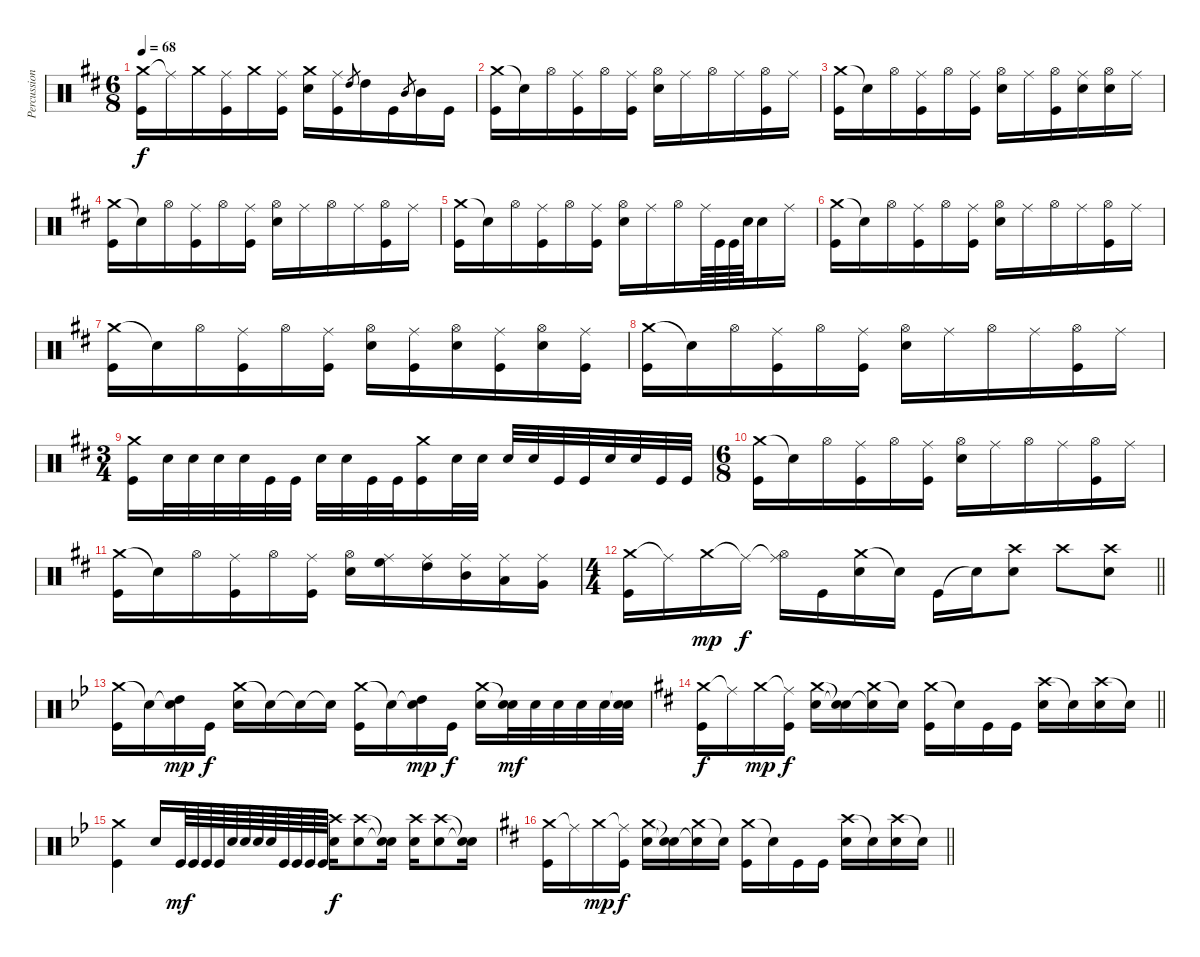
\track ("Percussions" "Percussion") {instrument percussion}
\staff {score}
\articulation defaults
\ts (6 8)
\tempo 68
\clef neutral
\ks d
("Crash medium (hit)" "Kick (hit)").16{dy f} "Ride (middle)"{t}.16 "Crash medium (hit)".16 ("Ride (middle)" "Kick (hit)").16 "Crash medium (hit)".16 ("Ride (middle)" "Kick (hit)").16 ("Crash medium (hit)" "Electric Snare (hit)").16 ("Ride (middle)" "Kick (hit)").16 "High Tom (hit)".8{gr} "High Tom (hit)".16 "Kick (hit)".16 "Mid Tom (hit)".8{gr} "Mid Tom (hit)".16 "Kick (hit)".16 |
("Crash medium (hit)" "Kick (hit)").16 "Snare (hit)"{t}.16 "Hi-Hat (open)".16 ("Ride (middle)" "Kick (hit)").16 "Hi-Hat (open)".16 ("Ride (middle)" "Kick (hit)").16 ("Hi-Hat (open)" "Electric Snare (hit)").16 "Ride (middle)".16 "Hi-Hat (open)".16 "Ride (middle)".16 ("Hi-Hat (open)" "Kick (hit)").16 "Ride (middle)".16 |
("Crash medium (hit)" "Kick (hit)").16 "Snare (hit)"{t}.16 "Hi-Hat (open)".16 ("Ride (middle)" "Kick (hit)").16 "Hi-Hat (open)".16 ("Ride (middle)" "Kick (hit)").16 ("Hi-Hat (open)" "Electric Snare (hit)").16 "Ride (middle)".16 ("Hi-Hat (open)" "Kick (hit)").16 ("Ride (middle)" "Electric Snare (hit)").16 ("Hi-Hat (open)" "Electric Snare (hit)").16 "Ride (middle)".16 |
("Crash medium (hit)" "Kick (hit)").16 "Snare (hit)"{t}.16 "Hi-Hat (open)".16 ("Ride (middle)" "Kick (hit)").16 "Hi-Hat (open)".16 ("Ride (middle)" "Kick (hit)").16 ("Hi-Hat (open)" "Electric Snare (hit)").16 "Ride (middle)".16 "Hi-Hat (open)".16 "Ride (middle)".16 ("Hi-Hat (open)" "Kick (hit)").16 "Ride (middle)".16 |
("Crash medium (hit)" "Kick (hit)").16 "Snare (hit)"{t}.16 "Hi-Hat (open)".16 ("Ride (middle)" "Kick (hit)").16 "Hi-Hat (open)".16 ("Ride (middle)" "Kick (hit)").16 ("Hi-Hat (open)" "Electric Snare (hit)").16 "Ride (middle)".16 "Hi-Hat (open)".16 "Ride (middle)".64 "Kick (hit)".64 "Kick (hit)".64 "Electric Snare (hit)".64 "Electric Snare (hit)".16 "Ride (middle)".16 |
("Crash medium (hit)" "Kick (hit)").16 "Snare (hit)"{t}.16 "Hi-Hat (open)".16 ("Ride (middle)" "Kick (hit)").16 "Hi-Hat (open)".16 ("Ride (middle)" "Kick (hit)").16 ("Hi-Hat (open)" "Electric Snare (hit)").16 "Ride (middle)".16 "Hi-Hat (open)".16 "Ride (middle)".16 ("Hi-Hat (open)" "Kick (hit)").16 "Ride (middle)".16 |
("Crash medium (hit)" "Kick (hit)").16 "Snare (hit)"{t}.16 "Hi-Hat (open)".16 ("Ride (middle)" "Kick (hit)").16 "Hi-Hat (open)".16 ("Ride (middle)" "Kick (hit)").16 ("Hi-Hat (open)" "Electric Snare (hit)").16 ("Ride (middle)" "Kick (hit)").16 ("Hi-Hat (open)" "Electric Snare (hit)").16 ("Ride (middle)" "Kick (hit)").16 ("Hi-Hat (open)" "Electric Snare (hit)").16 ("Ride (middle)" "Kick (hit)").16 |
("Crash medium (hit)" "Kick (hit)").16 "Snare (hit)"{t}.16 "Hi-Hat (open)".16 ("Ride (middle)" "Kick (hit)").16 "Hi-Hat (open)".16 ("Ride (middle)" "Kick (hit)").16 ("Hi-Hat (open)" "Electric Snare (hit)").16 "Ride (middle)".16 "Hi-Hat (open)".16 "Ride (middle)".16 ("Hi-Hat (open)" "Kick (hit)").16 "Ride (middle)".16 |
\ts (3 4)
("Crash medium (hit)" "Kick (hit)").16 "Electric Snare (hit)".32 "Electric Snare (hit)".32 "Electric Snare (hit)".32 "Electric Snare (hit)".32 "Kick (hit)".32 "Kick (hit)".32 "Electric Snare (hit)".32 "Electric Snare (hit)".32 "Kick (hit)".32 "Kick (hit)".32 ("Crash medium (hit)" "Kick (hit)").16 "Electric Snare (hit)".32 "Electric Snare (hit)".32 "Electric Snare (hit)".32 "Electric Snare (hit)".32 "Kick (hit)".32 "Kick (hit)".32 "Electric Snare (hit)".32 "Electric Snare (hit)".32 "Kick (hit)".32 "Kick (hit)".32 |
\ts (6 8)
("Crash medium (hit)" "Kick (hit)").16 "Snare (hit)"{t}.16 "Hi-Hat (open)".16 ("Ride (middle)" "Kick (hit)").16 "Hi-Hat (open)".16 ("Ride (middle)" "Kick (hit)").16 ("Hi-Hat (open)" "Electric Snare (hit)").16 "Ride (middle)".16 "Hi-Hat (open)".16 "Ride (middle)".16 ("Hi-Hat (open)" "Kick (hit)").16 "Ride (middle)".16 |
("Crash medium (hit)" "Kick (hit)").16 "Snare (hit)"{t}.16 "Hi-Hat (open)".16 ("Ride (middle)" "Kick (hit)").16 "Hi-Hat (open)".16 ("Ride (middle)" "Kick (hit)").16 ("Hi-Hat (open)" "Electric Snare (hit)").16 ("Ride (middle)" "High Floor Tom (hit)").16 ("Ride (middle)" "High Tom (hit)").16 ("Ride (middle)" "Mid Tom (hit)").16 ("Ride (middle)" "Low Tom (hit)").16 ("Ride (middle)" "Very Low Tom (hit)").16 |
\ts (4 4)
\barLineRight lightlight
("Crash medium (hit)" "Kick (hit)").16 "Ride (middle)"{t}.16 "Crash medium (hit)".16{dy mp} "Ride (middle)"{t}.16{dy f} ("Ride (middle)"{t} "Hi-Hat (open)").16 "Kick (hit)".16 ("Crash medium (hit)" "Electric Snare (hit)").16 "Snare (hit)"{t}.16 "Kick (hit)".16 "Snare (hit)"{t}.16 ("Crash high (hit)" "Electric Snare (hit)").8 "Crash high (hit)".8 ("Crash high (hit)" "Electric Snare (hit)").8 |
\ks bb
("Crash medium (hit)" "Kick (hit)").16 "Snare (hit)"{t}.16 ("Snare (hit)"{t} "High Tom (hit)").16{dy mp} "Kick (hit)".16{dy f} ("Crash medium (hit)" "Electric Snare (hit)").16 "Snare (hit)"{t}.16 "Snare (hit)"{t}.16 "Snare (hit)"{t}.16 ("Crash medium (hit)" "Kick (hit)").16 "Snare (hit)"{t}.16 ("Snare (hit)"{t} "High Tom (hit)").16{dy mp} "Kick (hit)".16{dy f} ("Crash medium (hit)" "Electric Snare (hit)").16 ("Snare (hit)"{t} "Electric Snare (hit)").32{dy mf} "Electric Snare (hit)".32 "Electric Snare (hit)".32 "Electric Snare (hit)".32 "Electric Snare (hit)".32 ("Snare (hit)"{t} "Electric Snare (hit)").32 |
\barLineRight lightlight
\ks d
("Crash medium (hit)" "Kick (hit)").16{dy f} "Ride (middle)"{t}.16 "Crash medium (hit)".16{dy mp} ("Ride (middle)"{t} "Kick (hit)").16{dy f} ("Crash medium (hit)" "Electric Snare (hit)").16 ("Snare (hit)"{t} "Snare (hit)"{t}).16 ("Crash medium (hit)" "Electric Snare (hit)"{t}).16 "Snare (hit)"{t}.16 ("Crash medium (hit)" "Kick (hit)").16 "Snare (hit)"{t}.16 "Kick (hit)".16 "Kick (hit)".16 ("Crash high (hit)" "Electric Snare (hit)").16 "Snare (hit)"{t}.16 ("Crash high (hit)" "Electric Snare (hit)").16 "Snare (hit)"{t}.16 |
\ks bb
("Crash medium (hit)" "Kick (hit)").4 "Electric Snare (hit)".16 "Kick (hit)".64{dy mf} "Kick (hit)".64 "Kick (hit)".64 "Kick (hit)".64 "Electric Snare (hit)".64 "Electric Snare (hit)".64 "Electric Snare (hit)".64 "Electric Snare (hit)".64 "Kick (hit)".64 "Kick (hit)".64 "Kick (hit)".64 "Kick (hit)".64 ("Crash high (hit)" "Electric Snare (hit)").16{dy f} ("Crash high (hit)" "Electric Snare (hit)").8 ("Snare (hit)"{t} "Snare (hit)"{t}).16 ("Crash high (hit)" "Electric Snare (hit)").16 ("Crash high (hit)" "Electric Snare (hit)").8 ("Snare (hit)"{t} "Snare (hit)"{t}).16 |
\barLineRight lightlight
\ks d
("Crash medium (hit)" "Kick (hit)").16 "Ride (middle)"{t}.16 "Crash medium (hit)".16{dy mp} ("Ride (middle)"{t} "Kick (hit)").16{dy f} ("Crash medium (hit)" "Electric Snare (hit)").16 ("Snare (hit)"{t} "Snare (hit)"{t}).16 ("Crash medium (hit)" "Electric Snare (hit)"{t}).16 "Snare (hit)"{t}.16 ("Crash medium (hit)" "Kick (hit)").16 "Snare (hit)"{t}.16 "Kick (hit)".16 "Kick (hit)".16 ("Crash high (hit)" "Electric Snare (hit)").16 "Snare (hit)"{t}.16 ("Crash high (hit)" "Electric Snare (hit)").16 "Snare (hit)"{t}.16
